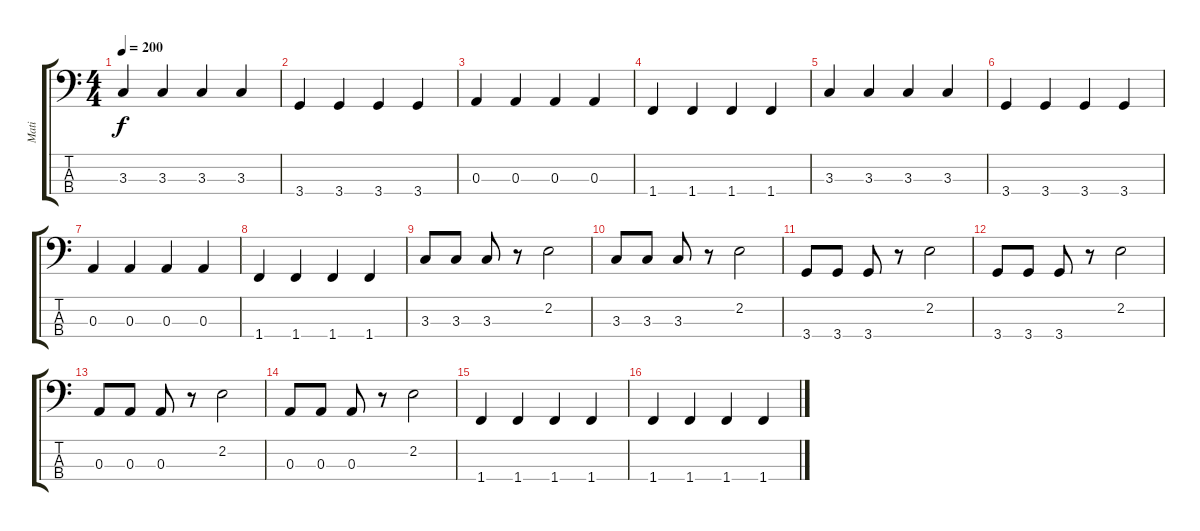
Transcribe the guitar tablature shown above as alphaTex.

\track ("Mati" "Mati") {instrument electricbasspick}
\staff {score tabs}
\tuning (G2 D2 A1 E1) {hide}
\ts (4 4)
\tempo 200
\clef f4
\ks c
3.3.4{dy f} 3.3.4 3.3.4 3.3.4 |
3.4.4 3.4.4 3.4.4 3.4.4 |
0.3.4 0.3.4 0.3.4 0.3.4 |
1.4.4 1.4.4 1.4.4 1.4.4 |
3.3.4 3.3.4 3.3.4 3.3.4 |
3.4.4 3.4.4 3.4.4 3.4.4 |
0.3.4 0.3.4 0.3.4 0.3.4 |
1.4.4 1.4.4 1.4.4 1.4.4 |
3.3.8 3.3.8 3.3.8 r.8 2.2.2 |
3.3.8 3.3.8 3.3.8 r.8 2.2.2 |
3.4.8 3.4.8 3.4.8 r.8 2.2.2 |
3.4.8 3.4.8 3.4.8 r.8 2.2.2 |
0.3.8 0.3.8 0.3.8 r.8 2.2.2 |
0.3.8 0.3.8 0.3.8 r.8 2.2.2 |
1.4.4 1.4.4 1.4.4 1.4.4 |
1.4.4 1.4.4 1.4.4 1.4.4
